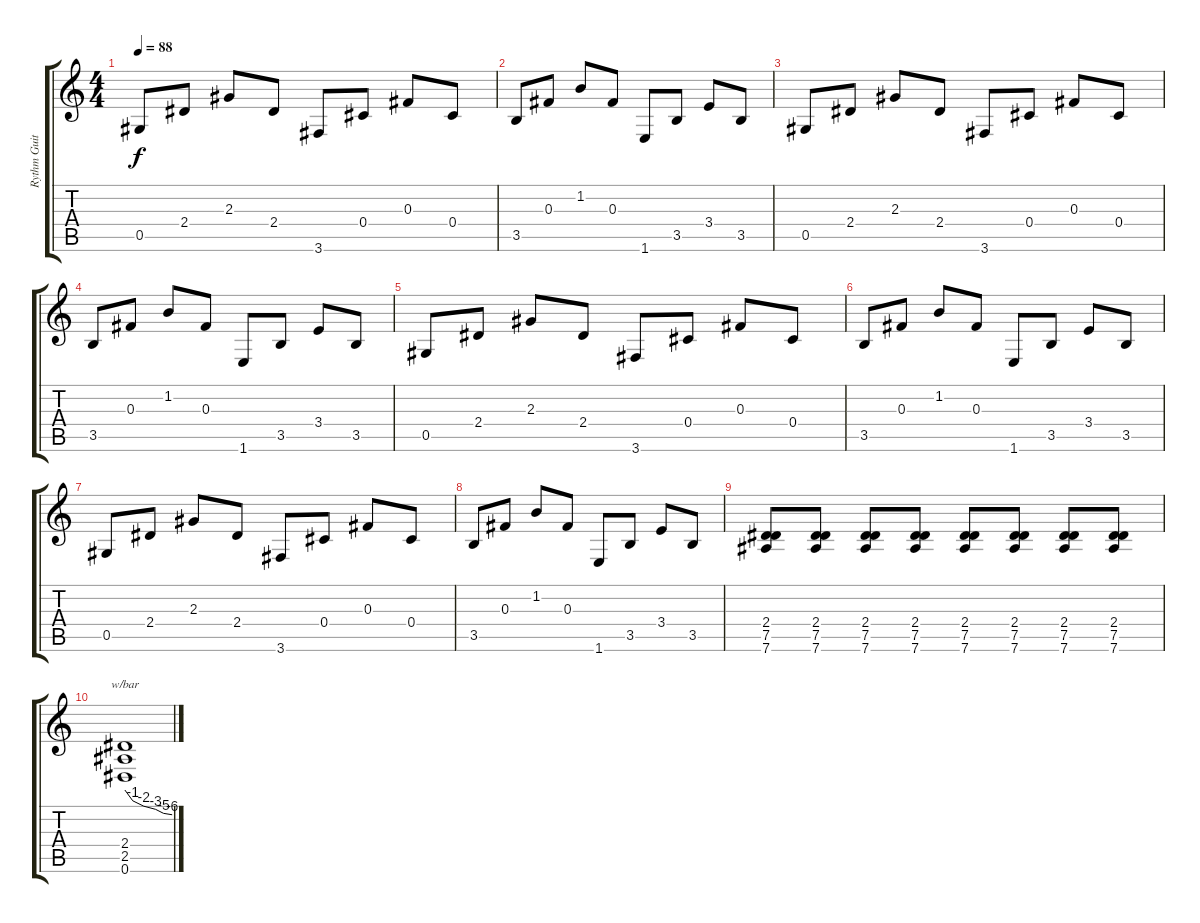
\track ("Rythm Guitar" "Rythm Guit") {instrument distortionguitar}
\staff {score tabs}
\tuning (Eb4 Bb3 Gb3 Db3 Ab2 Eb2) {hide}
\ts (4 4)
\tempo 88
\clef g2
\ks c
0.5.8{dy f} 2.4.8 2.3.8 2.4.8 3.6.8 0.4.8 0.3.8 0.4.8 |
3.5.8 0.3.8 1.2.8 0.3.8 1.6.8 3.5.8 3.4.8 3.5.8 |
0.5.8 2.4.8 2.3.8 2.4.8 3.6.8 0.4.8 0.3.8 0.4.8 |
3.5.8 0.3.8 1.2.8 0.3.8 1.6.8 3.5.8 3.4.8 3.5.8 |
0.5.8 2.4.8 2.3.8 2.4.8 3.6.8 0.4.8 0.3.8 0.4.8 |
3.5.8 0.3.8 1.2.8 0.3.8 1.6.8 3.5.8 3.4.8 3.5.8 |
0.5.8 2.4.8 2.3.8 2.4.8 3.6.8 0.4.8 0.3.8 0.4.8 |
3.5.8 0.3.8 1.2.8 0.3.8 1.6.8 3.5.8 3.4.8 3.5.8 |
(2.4 7.5 7.6).8 (2.4 7.5 7.6).8 (2.4 7.5 7.6).8 (2.4 7.5 7.6).8 (2.4 7.5 7.6).8 (2.4 7.5 7.6).8 (2.4 7.5 7.6).8 (2.4 7.5 7.6).8 |
(2.4 2.5 0.6).1{tbe (custom default 0 0 10 -4 24 -8 39 -12 49 -20 60 -24)}
